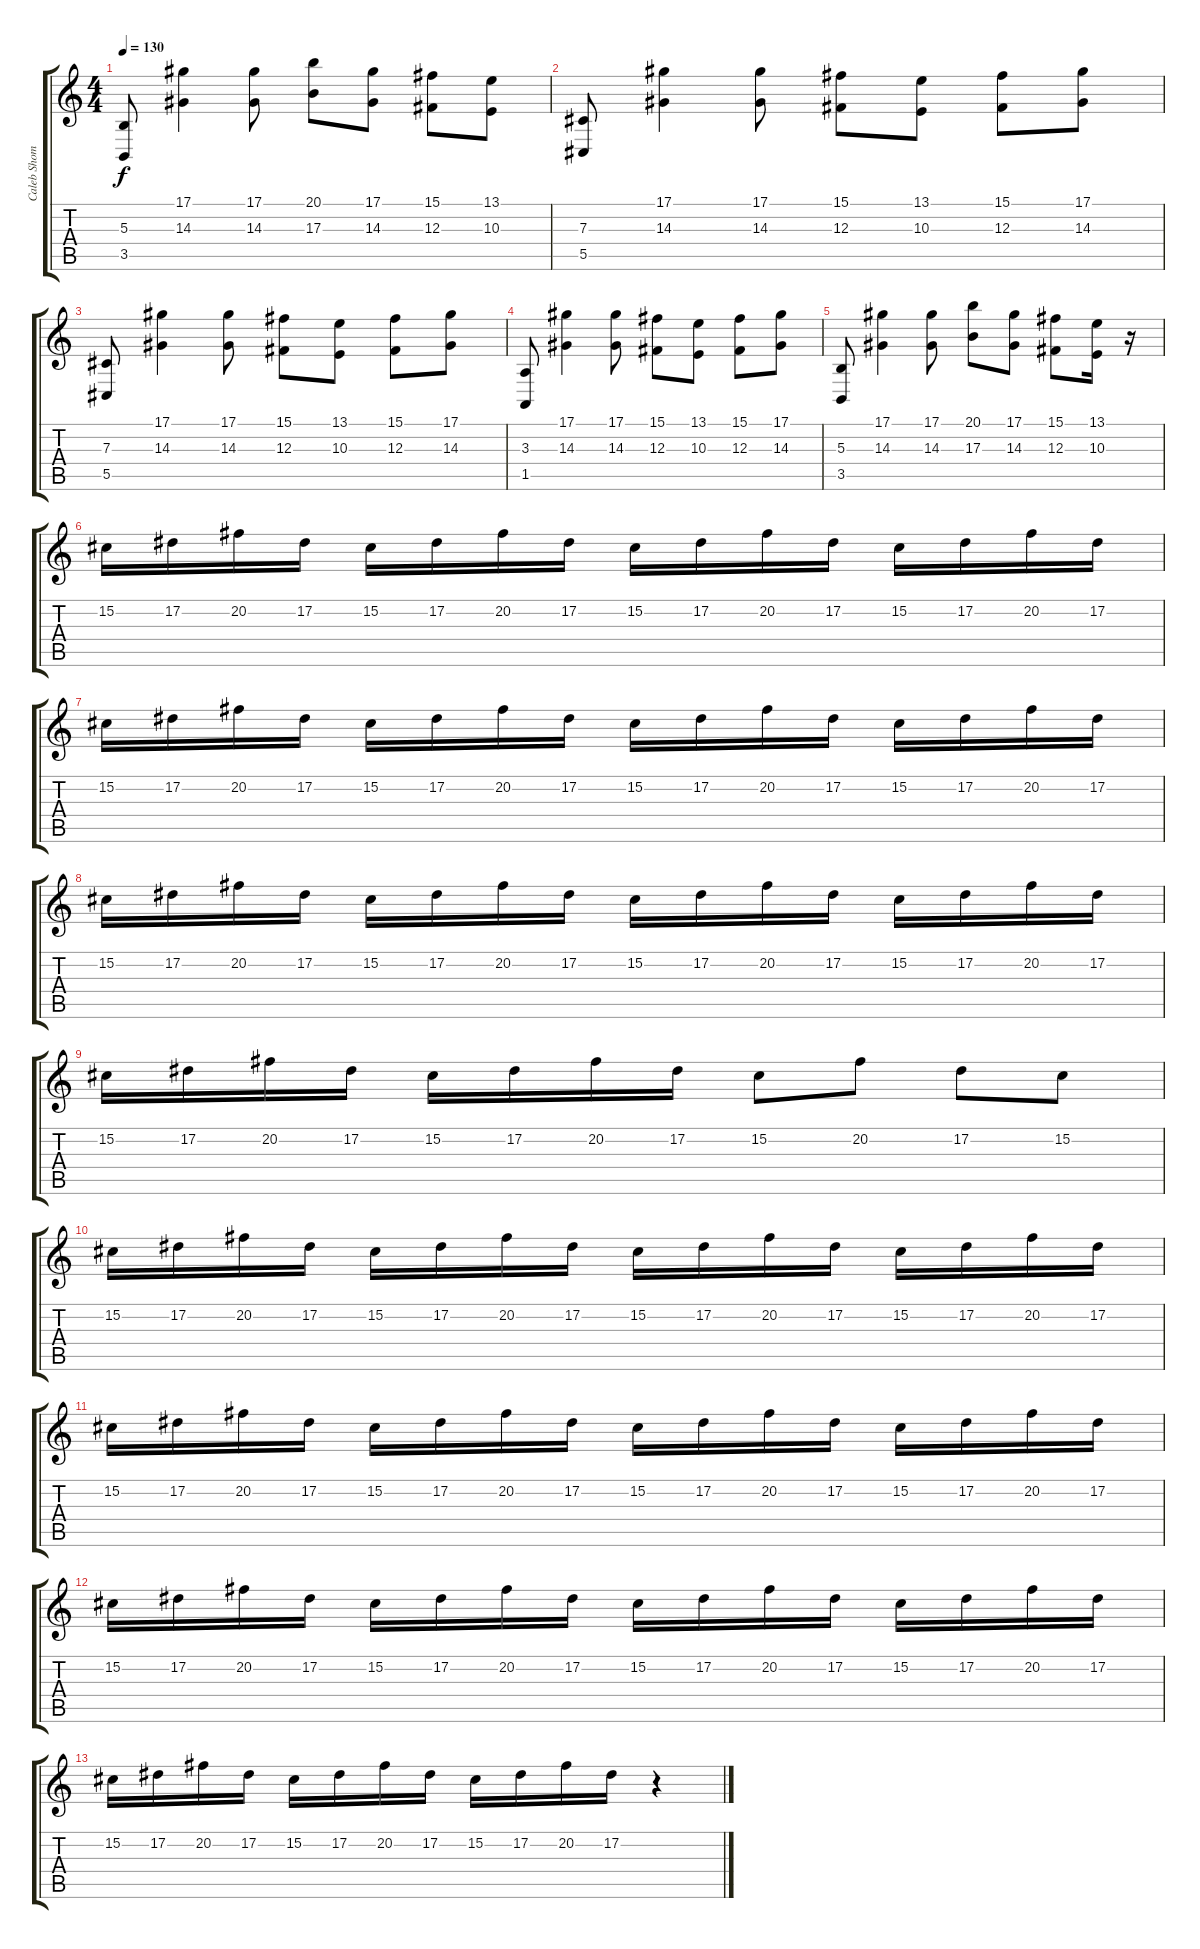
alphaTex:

\track ("Caleb Shomo" "Caleb Shom") {instrument lead2sawtooth}
\staff {score tabs}
\tuning (Eb4 Bb3 Gb3 Db3 Ab2 Db2) {hide}
\ts (4 4)
\tempo 130
\clef g2
\ks c
(5.3 3.5).8{dy f} (17.1 14.3).4 (17.1 14.3).8 (20.1 17.3).8 (17.1 14.3).8 (15.1 12.3).8 (13.1 10.3).8 |
(7.3 5.5).8 (17.1 14.3).4 (17.1 14.3).8 (15.1 12.3).8 (13.1 10.3).8 (15.1 12.3).8 (17.1 14.3).8 |
(7.3 5.5).8 (17.1 14.3).4 (17.1 14.3).8 (15.1 12.3).8 (13.1 10.3).8 (15.1 12.3).8 (17.1 14.3).8 |
(3.3 1.5).8 (17.1 14.3).4 (17.1 14.3).8 (15.1 12.3).8 (13.1 10.3).8 (15.1 12.3).8 (17.1 14.3).8 |
(5.3 3.5).8 (17.1 14.3).4 (17.1 14.3).8 (20.1 17.3).8 (17.1 14.3).8 (15.1 12.3).8 (13.1 10.3).16 r.16{volume 5} |
15.2.16{volume 11 instrument brightacousticpiano} 17.2.16 20.2.16 17.2.16 15.2.16 17.2.16 20.2.16 17.2.16 15.2.16 17.2.16 20.2.16 17.2.16 15.2.16 17.2.16 20.2.16 17.2.16 |
15.2.16 17.2.16 20.2.16 17.2.16 15.2.16 17.2.16 20.2.16 17.2.16 15.2.16 17.2.16 20.2.16 17.2.16 15.2.16 17.2.16 20.2.16 17.2.16 |
15.2.16{volume 13} 17.2.16 20.2.16 17.2.16 15.2.16 17.2.16 20.2.16 17.2.16 15.2.16 17.2.16 20.2.16 17.2.16 15.2.16 17.2.16 20.2.16 17.2.16 |
15.2.16 17.2.16 20.2.16 17.2.16 15.2.16 17.2.16 20.2.16 17.2.16 15.2.8 20.2.8 17.2.8 15.2.8 |
15.2.16 17.2.16 20.2.16 17.2.16 15.2.16 17.2.16 20.2.16 17.2.16 15.2.16 17.2.16 20.2.16 17.2.16 15.2.16 17.2.16 20.2.16 17.2.16 |
15.2.16 17.2.16 20.2.16 17.2.16 15.2.16 17.2.16 20.2.16 17.2.16 15.2.16 17.2.16 20.2.16 17.2.16 15.2.16 17.2.16 20.2.16 17.2.16 |
15.2.16 17.2.16 20.2.16 17.2.16 15.2.16 17.2.16 20.2.16 17.2.16 15.2.16 17.2.16 20.2.16 17.2.16 15.2.16 17.2.16 20.2.16 17.2.16 |
15.2.16 17.2.16 20.2.16 17.2.16 15.2.16 17.2.16 20.2.16 17.2.16 15.2.16 17.2.16 20.2.16 17.2.16 r.4
